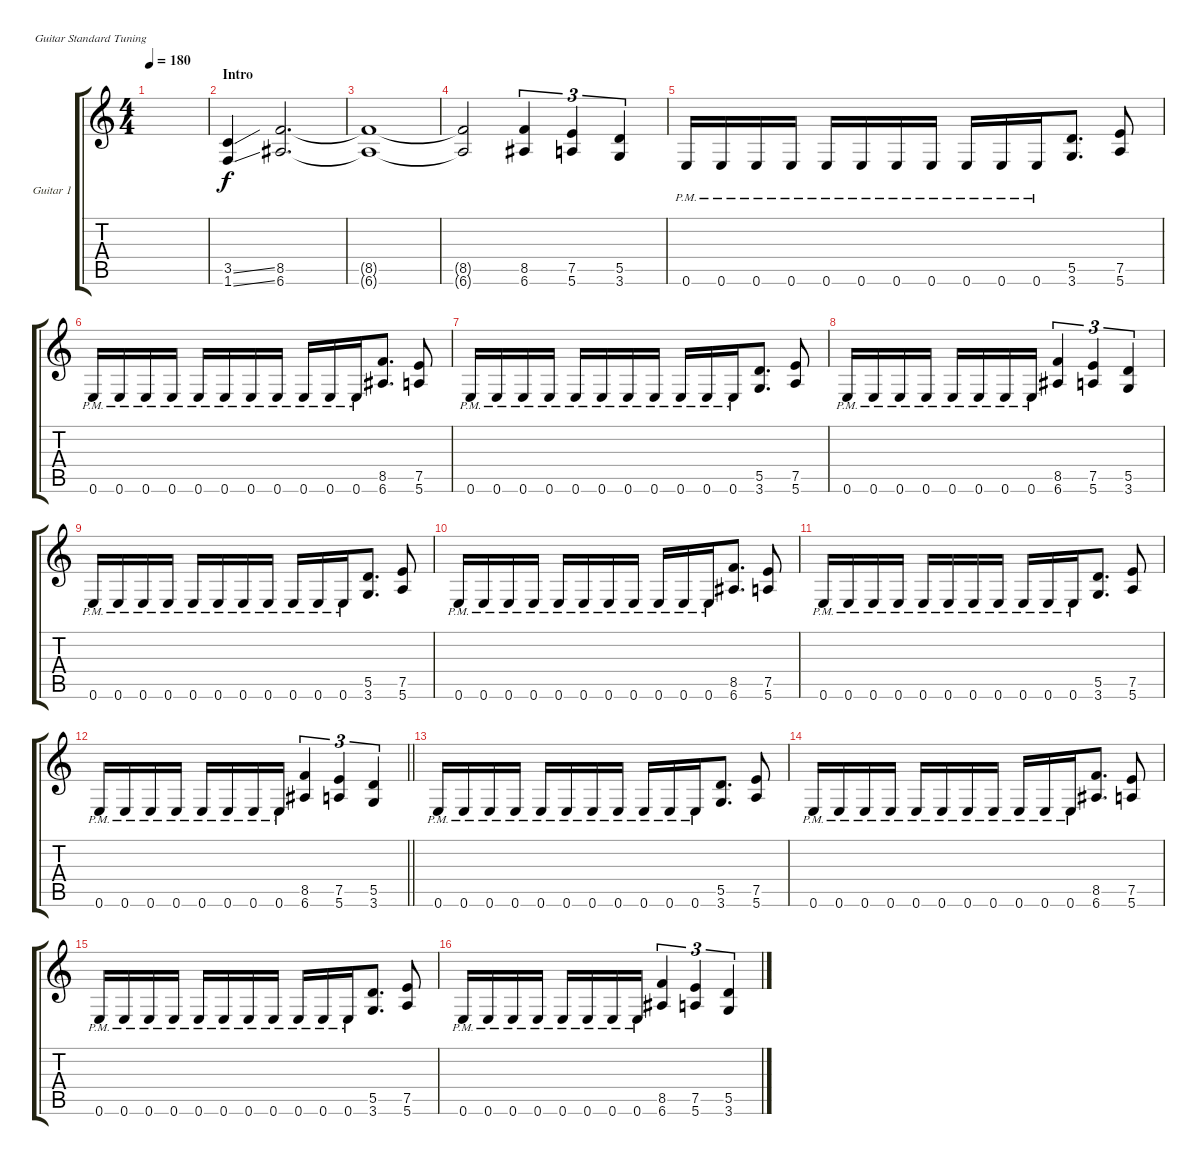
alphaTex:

\bracketExtendMode groupsimilarinstruments
\firstSystemTrackNameOrientation horizontal
\otherSystemsTrackNameOrientation horizontal
\track ("Guitar 1" "Guitar 1") {instrument distortionguitar}
\staff {score tabs}
\tuning (E4 B3 G3 D3 A2 E2)
\ts (4 4)
\beaming (8 2 2 2 2)
\tempo 180
\clef g2
\ks c
|
\section ("" "Intro")
(3.5{ss} 1.6{ss}).4 (8.5 6.6).2{d} |
(8.5{t} 6.6{t}).1 |
(8.5{t} 6.6{t}).2 (8.5 6.6).4{tu (3 2)} (7.5 5.6).4{tu (3 2)} (5.5 3.6).4{tu (3 2)} |
0.6{pm}.16 0.6{pm}.16 0.6{pm}.16 0.6{pm}.16 0.6{pm}.16 0.6{pm}.16 0.6{pm}.16 0.6{pm}.16 0.6{pm}.16 0.6{pm}.16 0.6{pm}.16 (5.5 3.6).8{d} (7.5 5.6).8 |
0.6{pm}.16 0.6{pm}.16 0.6{pm}.16 0.6{pm}.16 0.6{pm}.16 0.6{pm}.16 0.6{pm}.16 0.6{pm}.16 0.6{pm}.16 0.6{pm}.16 0.6{pm}.16 (8.5 6.6).8{d} (7.5 5.6).8 |
0.6{pm}.16 0.6{pm}.16 0.6{pm}.16 0.6{pm}.16 0.6{pm}.16 0.6{pm}.16 0.6{pm}.16 0.6{pm}.16 0.6{pm}.16 0.6{pm}.16 0.6{pm}.16 (5.5 3.6).8{d} (7.5 5.6).8 |
0.6{pm}.16 0.6{pm}.16 0.6{pm}.16 0.6{pm}.16 0.6{pm}.16 0.6{pm}.16 0.6{pm}.16 0.6{pm}.16 (8.5 6.6).4{tu (3 2)} (7.5 5.6).4{tu (3 2)} (5.5 3.6).4{tu (3 2)} |
0.6{pm}.16 0.6{pm}.16 0.6{pm}.16 0.6{pm}.16 0.6{pm}.16 0.6{pm}.16 0.6{pm}.16 0.6{pm}.16 0.6{pm}.16 0.6{pm}.16 0.6{pm}.16 (5.5 3.6).8{d} (7.5 5.6).8 |
0.6{pm}.16 0.6{pm}.16 0.6{pm}.16 0.6{pm}.16 0.6{pm}.16 0.6{pm}.16 0.6{pm}.16 0.6{pm}.16 0.6{pm}.16 0.6{pm}.16 0.6{pm}.16 (8.5 6.6).8{d} (7.5 5.6).8 |
0.6{pm}.16 0.6{pm}.16 0.6{pm}.16 0.6{pm}.16 0.6{pm}.16 0.6{pm}.16 0.6{pm}.16 0.6{pm}.16 0.6{pm}.16 0.6{pm}.16 0.6{pm}.16 (5.5 3.6).8{d} (7.5 5.6).8 |
\barLineRight lightlight
0.6{pm}.16 0.6{pm}.16 0.6{pm}.16 0.6{pm}.16 0.6{pm}.16 0.6{pm}.16 0.6{pm}.16 0.6{pm}.16 (8.5 6.6).4{tu (3 2)} (7.5 5.6).4{tu (3 2)} (5.5 3.6).4{tu (3 2)} |
0.6{pm}.16 0.6{pm}.16 0.6{pm}.16 0.6{pm}.16 0.6{pm}.16 0.6{pm}.16 0.6{pm}.16 0.6{pm}.16 0.6{pm}.16 0.6{pm}.16 0.6{pm}.16 (5.5 3.6).8{d} (7.5 5.6).8 |
0.6{pm}.16 0.6{pm}.16 0.6{pm}.16 0.6{pm}.16 0.6{pm}.16 0.6{pm}.16 0.6{pm}.16 0.6{pm}.16 0.6{pm}.16 0.6{pm}.16 0.6{pm}.16 (8.5 6.6).8{d} (7.5 5.6).8 |
0.6{pm}.16 0.6{pm}.16 0.6{pm}.16 0.6{pm}.16 0.6{pm}.16 0.6{pm}.16 0.6{pm}.16 0.6{pm}.16 0.6{pm}.16 0.6{pm}.16 0.6{pm}.16 (5.5 3.6).8{d} (7.5 5.6).8 |
0.6{pm}.16 0.6{pm}.16 0.6{pm}.16 0.6{pm}.16 0.6{pm}.16 0.6{pm}.16 0.6{pm}.16 0.6{pm}.16 (8.5 6.6).4{tu (3 2)} (7.5 5.6).4{tu (3 2)} (5.5 3.6).4{tu (3 2)}
